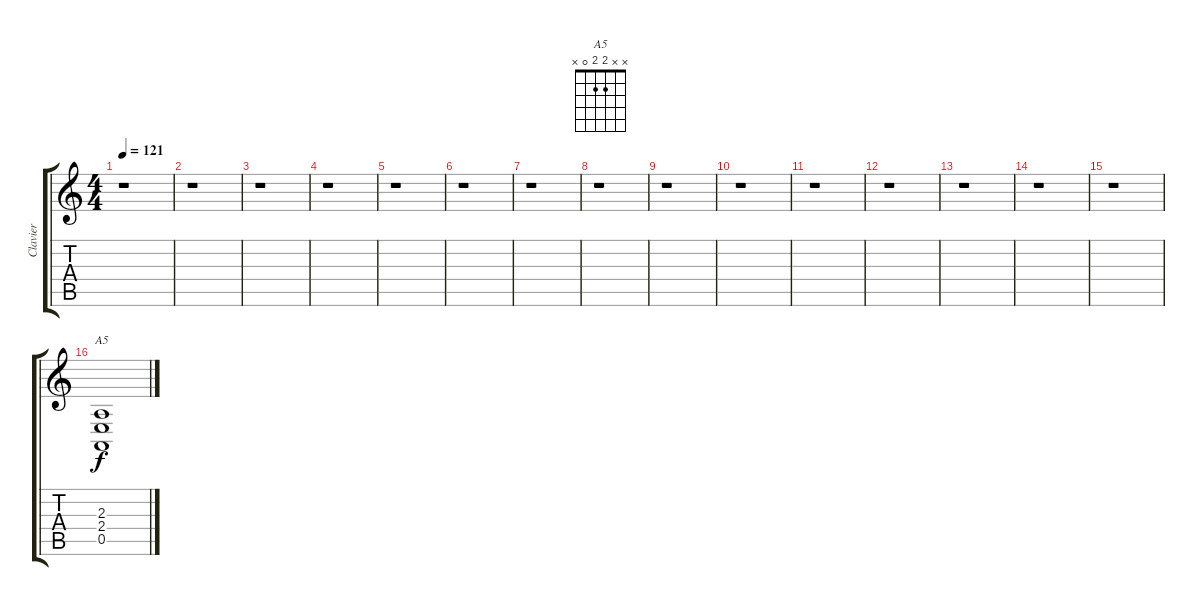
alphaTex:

\track ("Clavier" "Clavier") {instrument synthstrings2}
\staff {score tabs}
\tuning (E4 B3 G3 D3 A2 E2) {hide}
\chord ("A5" x x 2 2 0 x)
\ts (4 4)
\tempo 121
\clef g2
\ks c
r.1{dy f} |
r.1 |
r.1 |
r.1 |
r.1 |
r.1 |
r.1 |
r.1 |
r.1 |
r.1 |
r.1 |
r.1 |
r.1 |
r.1 |
r.1 |
(2.3 2.4 0.5).1{ch "A5"}
